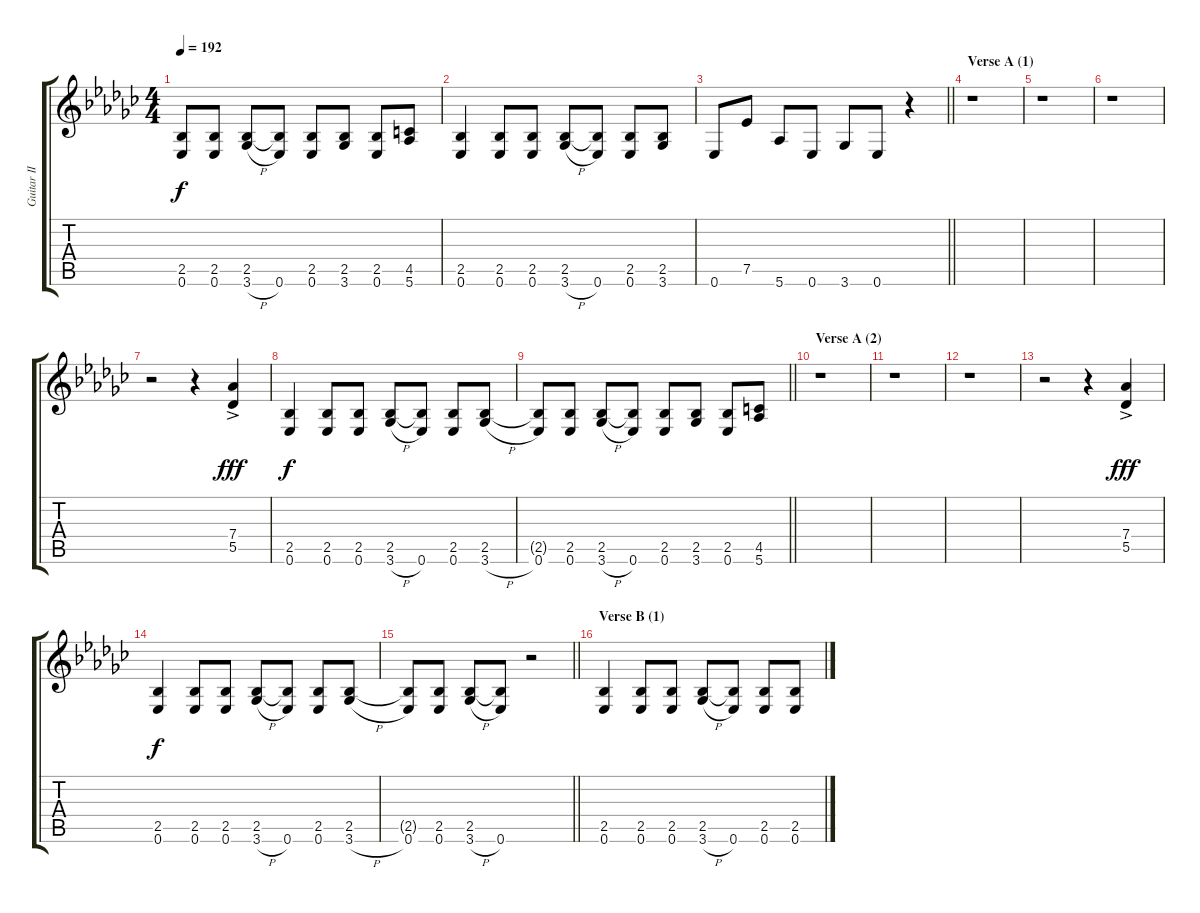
\track ("Guitar II" "Guitar II") {instrument distortionguitar}
\staff {score tabs}
\tuning (Eb4 Bb3 Gb3 Db3 Ab2 Eb2) {hide}
\ts (4 4)
\tempo 192
\clef g2
\ks ebminor
(2.5{t} 0.6).8{dy f} (2.5 0.6).8 (2.5 3.6{h}).8 (2.5{t} 0.6).8 (2.5 0.6).8 (2.5 3.6).8 (2.5 0.6).8 (4.5 5.6).8 |
(2.5 0.6).4 (2.5 0.6).8 (2.5 0.6).8 (2.5 3.6{h}).8 (2.5{t} 0.6).8 (2.5 0.6).8 (2.5 3.6).8 |
\barLineRight lightlight
0.6.8 7.5.8 5.6.8 0.6.8 3.6.8 0.6.8 r.4 |
\section ("" "Verse A (1)")
r.1 |
r.1 |
r.1 |
r.2 r.4 (7.4{ac} 5.5{ac}).4{dy fff} |
(2.5 0.6).4{dy f} (2.5 0.6).8 (2.5 0.6).8 (2.5 3.6{h}).8 (2.5{t} 0.6).8 (2.5 0.6).8 (2.5 3.6{h}).8 |
\barLineRight lightlight
(2.5{t} 0.6).8 (2.5 0.6).8 (2.5 3.6{h}).8 (2.5{t} 0.6).8 (2.5 0.6).8 (2.5 3.6).8 (2.5 0.6).8 (4.5 5.6).8 |
\section ("" "Verse A (2)")
r.1 |
r.1 |
r.1 |
r.2 r.4 (7.4{ac} 5.5{ac}).4{dy fff} |
(2.5 0.6).4{dy f} (2.5 0.6).8 (2.5 0.6).8 (2.5 3.6{h}).8 (2.5{t} 0.6).8 (2.5 0.6).8 (2.5 3.6{h}).8 |
\barLineRight lightlight
(2.5{t} 0.6).8 (2.5 0.6).8 (2.5 3.6{h}).8 (2.5{t} 0.6).8 r.2 |
\section ("" "Verse B (1)")
(2.5 0.6).4 (2.5 0.6).8 (2.5 0.6).8 (2.5 3.6{h}).8 (2.5{t} 0.6).8 (2.5 0.6).8 (2.5 0.6).8
